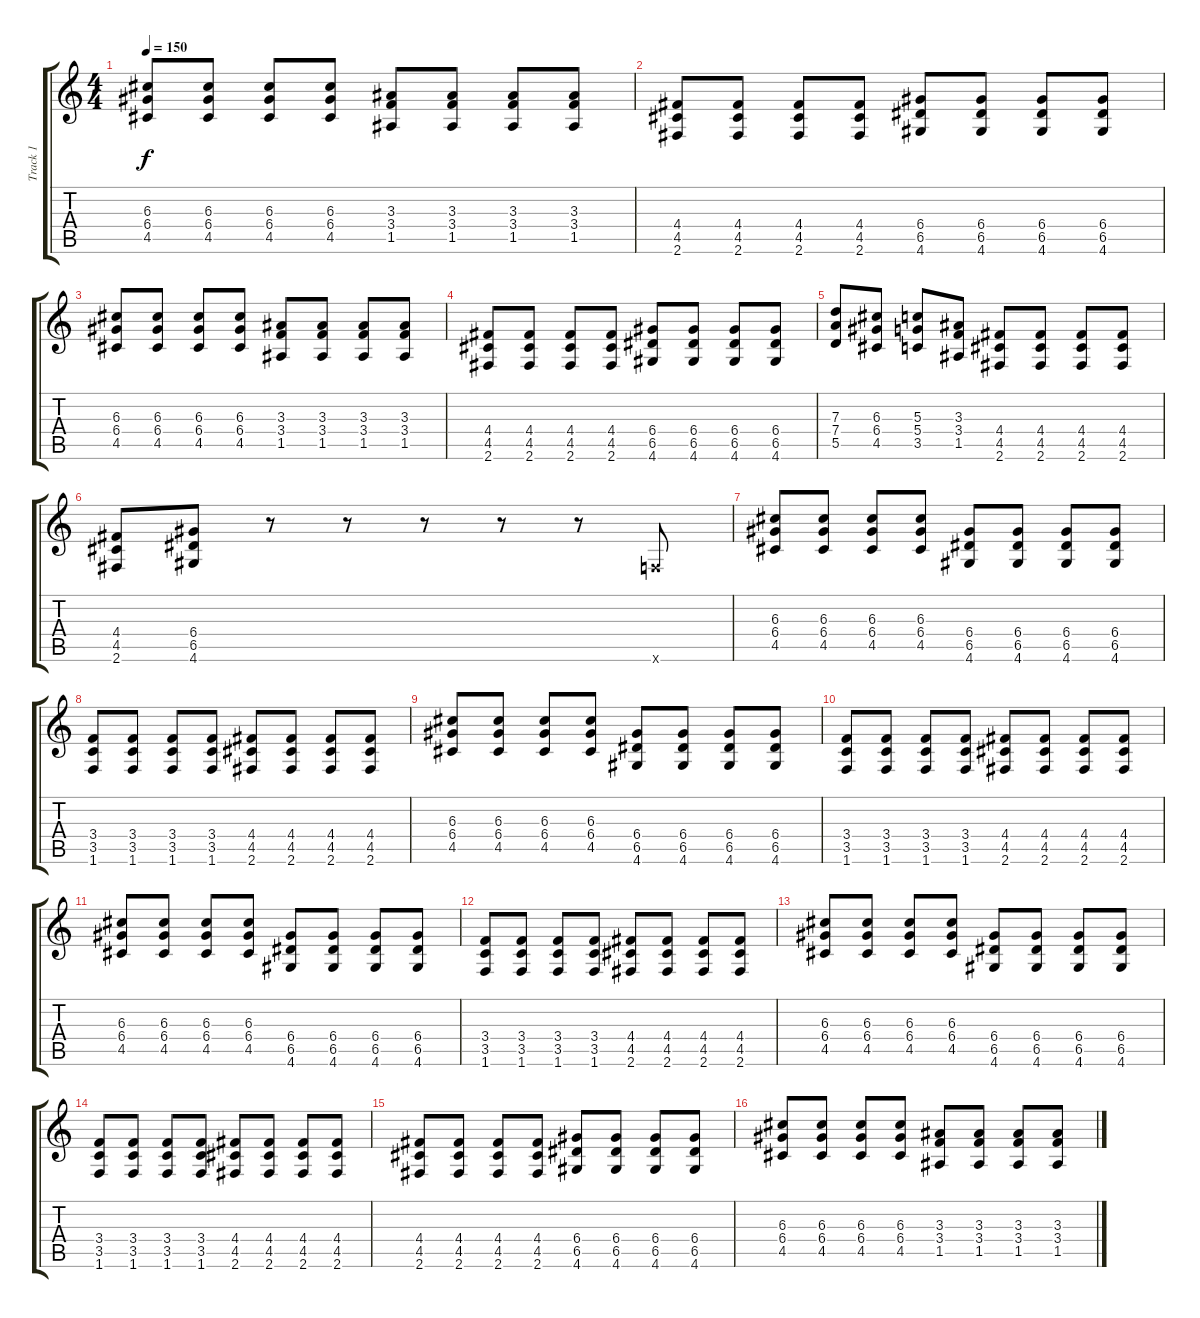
\track ("Track 1" "Track 1") {instrument distortionguitar}
\staff {score tabs}
\tuning (E4 B3 G3 D3 A2 E2) {hide}
\ts (4 4)
\tempo 150
\clef g2
\ks c
(6.3 6.4 4.5).8{dy f} (6.3 6.4 4.5).8 (6.3 6.4 4.5).8 (6.3 6.4 4.5).8 (3.3 3.4 1.5).8 (3.3 3.4 1.5).8 (3.3 3.4 1.5).8 (3.3 3.4 1.5).8 |
(4.4 4.5 2.6).8 (4.4 4.5 2.6).8 (4.4 4.5 2.6).8 (4.4 4.5 2.6).8 (6.4 6.5 4.6).8 (6.4 6.5 4.6).8 (6.4 6.5 4.6).8 (6.4 6.5 4.6).8 |
(6.3 6.4 4.5).8 (6.3 6.4 4.5).8 (6.3 6.4 4.5).8 (6.3 6.4 4.5).8 (3.3 3.4 1.5).8 (3.3 3.4 1.5).8 (3.3 3.4 1.5).8 (3.3 3.4 1.5).8 |
(4.4 4.5 2.6).8 (4.4 4.5 2.6).8 (4.4 4.5 2.6).8 (4.4 4.5 2.6).8 (6.4 6.5 4.6).8 (6.4 6.5 4.6).8 (6.4 6.5 4.6).8 (6.4 6.5 4.6).8 |
(7.3 7.4 5.5).8 (6.3 6.4 4.5).8 (5.3 5.4 3.5).8 (3.3 3.4 1.5).8 (4.4 4.5 2.6).8 (4.4 4.5 2.6).8 (4.4 4.5 2.6).8 (4.4 4.5 2.6).8 |
(4.4 4.5 2.6).8 (6.4 6.5 4.6).8 r.8 r.8 r.8 r.8 r.8 1.6{x}.8 |
(6.3 6.4 4.5).8 (6.3 6.4 4.5).8 (6.3 6.4 4.5).8 (6.3 6.4 4.5).8 (6.4 6.5 4.6).8 (6.4 6.5 4.6).8 (6.4 6.5 4.6).8 (6.4 6.5 4.6).8 |
(3.4 3.5 1.6).8 (3.4 3.5 1.6).8 (3.4 3.5 1.6).8 (3.4 3.5 1.6).8 (4.4 4.5 2.6).8 (4.4 4.5 2.6).8 (4.4 4.5 2.6).8 (4.4 4.5 2.6).8 |
(6.3 6.4 4.5).8 (6.3 6.4 4.5).8 (6.3 6.4 4.5).8 (6.3 6.4 4.5).8 (6.4 6.5 4.6).8 (6.4 6.5 4.6).8 (6.4 6.5 4.6).8 (6.4 6.5 4.6).8 |
(3.4 3.5 1.6).8 (3.4 3.5 1.6).8 (3.4 3.5 1.6).8 (3.4 3.5 1.6).8 (4.4 4.5 2.6).8 (4.4 4.5 2.6).8 (4.4 4.5 2.6).8 (4.4 4.5 2.6).8 |
(6.3 6.4 4.5).8 (6.3 6.4 4.5).8 (6.3 6.4 4.5).8 (6.3 6.4 4.5).8 (6.4 6.5 4.6).8 (6.4 6.5 4.6).8 (6.4 6.5 4.6).8 (6.4 6.5 4.6).8 |
(3.4 3.5 1.6).8 (3.4 3.5 1.6).8 (3.4 3.5 1.6).8 (3.4 3.5 1.6).8 (4.4 4.5 2.6).8 (4.4 4.5 2.6).8 (4.4 4.5 2.6).8 (4.4 4.5 2.6).8 |
(6.3 6.4 4.5).8 (6.3 6.4 4.5).8 (6.3 6.4 4.5).8 (6.3 6.4 4.5).8 (6.4 6.5 4.6).8 (6.4 6.5 4.6).8 (6.4 6.5 4.6).8 (6.4 6.5 4.6).8 |
(3.4 3.5 1.6).8 (3.4 3.5 1.6).8 (3.4 3.5 1.6).8 (3.4 3.5 1.6).8 (4.4 4.5 2.6).8 (4.4 4.5 2.6).8 (4.4 4.5 2.6).8 (4.4 4.5 2.6).8 |
(4.4 4.5 2.6).8 (4.4 4.5 2.6).8 (4.4 4.5 2.6).8 (4.4 4.5 2.6).8 (6.4 6.5 4.6).8 (6.4 6.5 4.6).8 (6.4 6.5 4.6).8 (6.4 6.5 4.6).8 |
(6.3 6.4 4.5).8 (6.3 6.4 4.5).8 (6.3 6.4 4.5).8 (6.3 6.4 4.5).8 (3.3 3.4 1.5).8 (3.3 3.4 1.5).8 (3.3 3.4 1.5).8 (3.3 3.4 1.5).8
